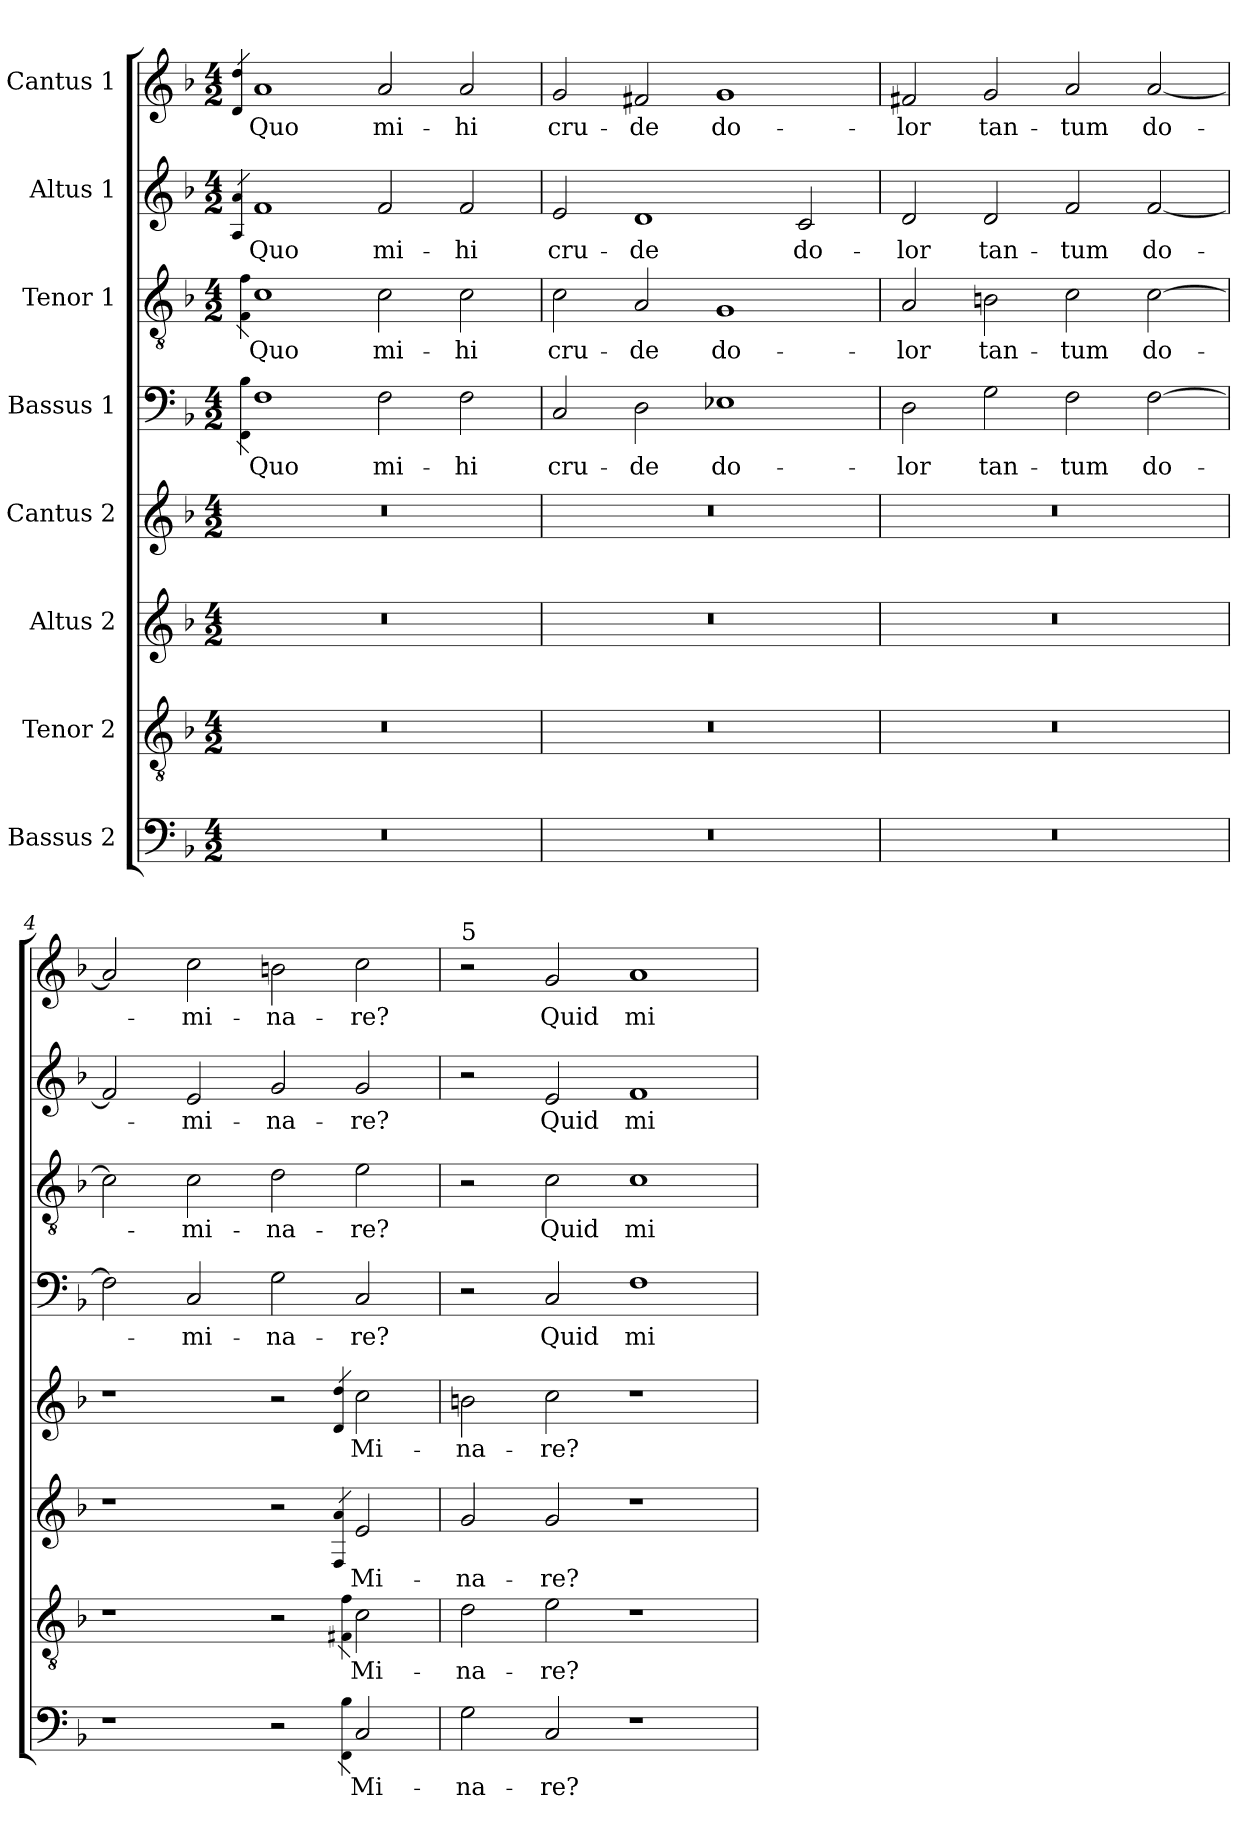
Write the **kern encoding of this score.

**kern	**text	**kern	**text	**kern	**text	**kern	**text	**kern	**text	**kern	**text	**kern	**text	**kern	**text
*part8	*part8	*part7	*part7	*part6	*part6	*part5	*part5	*part4	*part4	*part3	*part3	*part2	*part2	*part1	*part1
*staff8	*staff8	*staff7	*staff7	*staff6	*staff6	*staff5	*staff5	*staff4	*staff4	*staff3	*staff3	*staff2	*staff2	*staff1	*staff1
*I"Bassus 2	*	*I"Tenor 2	*	*I"Altus 2	*	*I"Cantus 2	*	*I"Bassus 1	*	*I"Tenor 1	*	*I"Altus 1	*	*I"Cantus 1	*
*clefF4	*	*clefGv2	*	*clefG2	*	*clefG2	*	*clefF4	*	*clefGv2	*	*clefG2	*	*clefG2	*
*k[b-]	*	*k[b-]	*	*k[b-]	*	*k[b-]	*	*k[b-]	*	*k[b-]	*	*k[b-]	*	*k[b-]	*
*M4/2	*	*M4/2	*	*M4/2	*	*M4/2	*	*M4/2	*	*M4/2	*	*M4/2	*	*M4/2	*
=1	=1	=1	=1	=1	=1	=1	=1	=1	=1	=1	=1	=1	=1	=1	=1
.	.	.	.	.	.	.	.	4qFF 4qB-	.	4qF 4qf	.	4qA 4qa	.	4qd 4qdd	.
!	!	!	!	!	!	!	!	!	!LO:LY:b	!	!LO:LY:b	!	!LO:LY:b	!	!LO:LY:b
0r	.	0r	.	0r	.	0r	.	1F	Quo	1c	Quo	1f	Quo	1a	Quo
!	!	!	!	!	!	!	!	!	!LO:LY:b	!	!LO:LY:b	!	!LO:LY:b	!	!LO:LY:b
.	.	.	.	.	.	.	.	2F\	mi-	2c\	mi-	2f/	mi-	2a/	mi-
!	!	!	!	!	!	!	!	!	!LO:LY:b	!	!LO:LY:b	!	!LO:LY:b	!	!LO:LY:b
.	.	.	.	.	.	.	.	2F\	hi	2c\	hi	2f/	hi	2a/	hi
=2	=2	=2	=2	=2	=2	=2	=2	=2	=2	=2	=2	=2	=2	=2	=2
!	!	!	!	!	!	!	!	!	!LO:LY:b	!	!LO:LY:b	!	!LO:LY:b	!	!LO:LY:b
0r	.	0r	.	0r	.	0r	.	2C/	cru-	2c\	cru-	2e/	cru-	2g/	cru-
!	!	!	!	!	!	!	!	!	!LO:LY:b	!	!LO:LY:b	!	!LO:LY:b	!	!LO:LY:b
.	.	.	.	.	.	.	.	2D\	de	2A/	de	1d	de	2f#X/	de
!	!	!	!	!	!	!	!	!	!LO:LY:b	!	!LO:LY:b	!	!	!	!LO:LY:b
.	.	.	.	.	.	.	.	1E-X	do-	1G	do-	.	.	1g	do-
!	!	!	!	!	!	!	!	!	!	!	!	!	!LO:LY:b	!	!
.	.	.	.	.	.	.	.	.	.	.	.	2c/	do-	.	.
=3	=3	=3	=3	=3	=3	=3	=3	=3	=3	=3	=3	=3	=3	=3	=3
!	!	!	!	!	!	!	!	!	!LO:LY:b	!	!LO:LY:b	!	!LO:LY:b	!	!LO:LY:b
0r	.	0r	.	0r	.	0r	.	2D\	lor	2A/	lor	2d/	lor	2f#X/	lor
!	!	!	!	!	!	!	!	!	!LO:LY:b	!	!LO:LY:b	!	!LO:LY:b	!	!LO:LY:b
.	.	.	.	.	.	.	.	2G\	tan-	2Bn\	tan-	2d/	tan-	2g/	tan-
!	!	!	!	!	!	!	!	!	!LO:LY:b	!	!LO:LY:b	!	!LO:LY:b	!	!LO:LY:b
.	.	.	.	.	.	.	.	2F\	tum	2c\	tum	2f/	tum	2a/	tum
!	!	!	!	!	!	!	!	!	!LO:LY:b	!	!LO:LY:b	!	!LO:LY:b	!	!LO:LY:b
.	.	.	.	.	.	.	.	[2F\	do-	[2c\	do-	[2f/	do-	[2a/	do-
=4	=4	=4	=4	=4	=4	=4	=4	=4	=4	=4	=4	=4	=4	=4	=4
1r	.	1r	.	1r	.	1r	.	2F\]	.	2c\]	.	2f/]	.	2a/]	.
!	!	!	!	!	!	!	!	!	!LO:LY:b	!	!LO:LY:b	!	!LO:LY:b	!	!LO:LY:b
.	.	.	.	.	.	.	.	2C/	mi-	2c\	mi-	2e/	mi-	2cc\	mi-
!	!	!	!	!	!	!	!	!	!LO:LY:b	!	!LO:LY:b	!	!LO:LY:b	!	!LO:LY:b
2r	.	2r	.	2r	.	2r	.	2G\	na-	2d\	na-	2g/	na-	2bn\	na-
4qFF 4qB-	.	4qF#X 4qf	.	4qF 4qa	.	4qd 4qdd	.	.	.	.	.	.	.	.	.
!	!LO:LY:b	!	!LO:LY:b	!	!LO:LY:b	!	!LO:LY:b	!	!LO:LY:b	!	!LO:LY:b	!	!LO:LY:b	!	!LO:LY:b
2C/	Mi-	2c\	Mi-	2e/	Mi-	2cc\	Mi-	2C/	re?	2e\	re?	2g/	re?	2cc\	re?
=5	=5	=5	=5	=5	=5	=5	=5	=5	=5	=5	=5	=5	=5	=5	=5
!	!	!	!	!	!	!	!	!	!	!	!	!	!	!LO:TX:a:t=5	!
!	!LO:LY:b	!	!LO:LY:b	!	!LO:LY:b	!	!LO:LY:b	!	!	!	!	!	!	!	!
2G\	na-	2d\	na-	2g/	na-	2bn\	na-	2r	.	2r	.	2r	.	2r	.
!	!LO:LY:b	!	!LO:LY:b	!	!LO:LY:b	!	!LO:LY:b	!	!LO:LY:b	!	!LO:LY:b	!	!LO:LY:b	!	!LO:LY:b
2C/	re?	2e\	re?	2g/	re?	2cc\	re?	2C/	Quid	2c\	Quid	2e/	Quid	2g/	Quid
!	!	!	!	!	!	!	!	!	!LO:LY:b	!	!LO:LY:b	!	!LO:LY:b	!	!LO:LY:b
1r	.	1r	.	1r	.	1r	.	1F	mi-	1c	mi-	1f	mi-	1a	mi-
=	=	=	=	=	=	=	=	=	=	=	=	=	=	=	=
*-	*-	*-	*-	*-	*-	*-	*-	*-	*-	*-	*-	*-	*-	*-	*-
